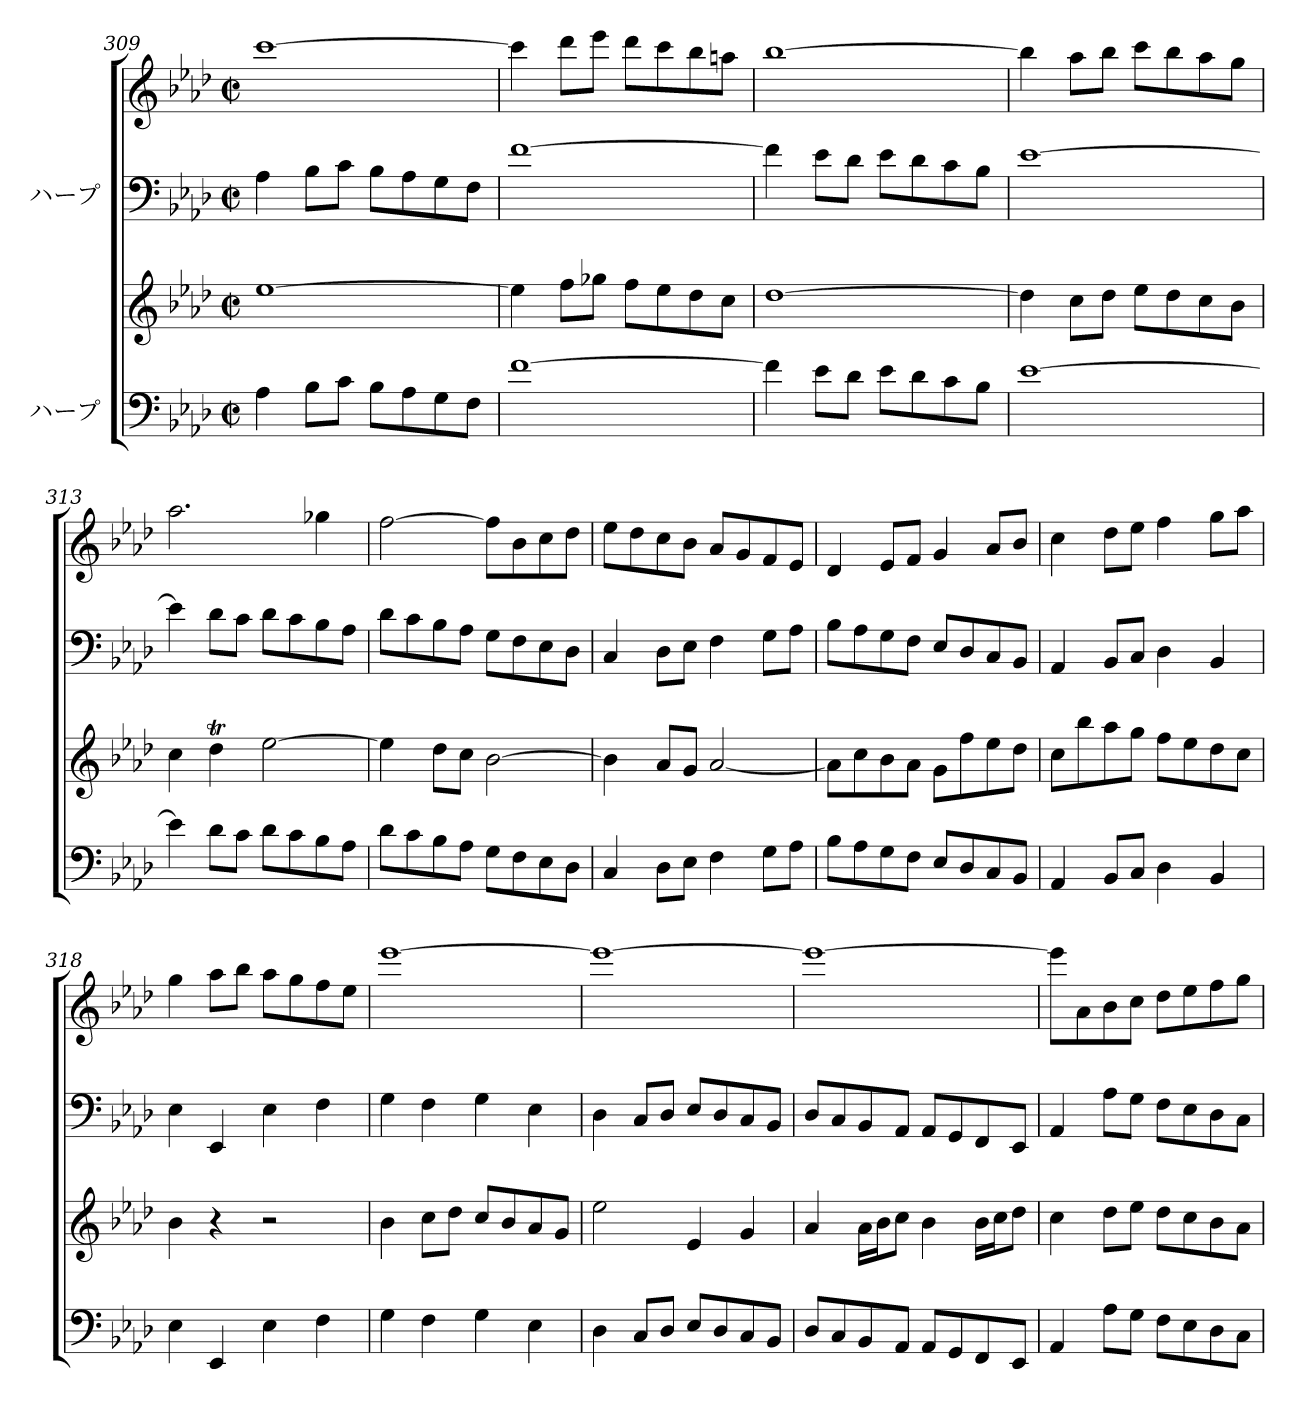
**kern	**kern	**kern	**kern
*part2	*part2	*part1	*part1
*staff4	*staff3	*staff2	*staff1
*I"ハープ	*	*I"ハープ	*
*clefF4	*clefG2	*clefF4	*clefG2
*k[b-e-a-d-]	*k[b-e-a-d-]	*k[b-e-a-d-]	*k[b-e-a-d-]
*M2/2	*M2/2	*M2/2	*M2/2
*met(c|)	*met(c|)	*met(c|)	*met(c|)
=309	=309	=309	=309
4A-\	[1ee-	4A-\	[1ccc
8B-\L	.	8B-\L	.
8c\J	.	8c\J	.
8B-\L	.	8B-\L	.
8A-\	.	8A-\	.
8G\	.	8G\	.
8F\J	.	8F\J	.
=310	=310	=310	=310
[1f	4ee-\]	[1f	4ccc\]
.	8ff\L	.	8ddd-\L
.	8gg-X\J	.	8eee-\J
.	8ff\L	.	8ddd-\L
.	8ee-\	.	8ccc\
.	8dd-\	.	8bb-\
.	8cc\J	.	8aan\J
=311	=311	=311	=311
4f\]	[1dd-	4f\]	[1bb-
8e-\L	.	8e-\L	.
8d-\J	.	8d-\J	.
8e-\L	.	8e-\L	.
8d-\	.	8d-\	.
8c\	.	8c\	.
8B-\J	.	8B-\J	.
!!LO:LB:g=z
=312	=312	=312	=312
[1e-	4dd-\]	[1e-	4bb-\]
.	8cc\L	.	8aa-\L
.	8dd-\J	.	8bb-\J
.	8ee-\L	.	8ccc\L
.	8dd-\	.	8bb-\
.	8cc\	.	8aa-\
.	8b-\J	.	8gg\J
=313	=313	=313	=313
4e-\]	4cc\	4e-\]	2.aa-\
8d-\L	4dd-T\	8d-\L	.
8c\J	.	8c\J	.
8d-\L	[2ee-\	8d-\L	.
8c\	.	8c\	.
8B-\	.	8B-\	4gg-X\
8A-\J	.	8A-\J	.
=314	=314	=314	=314
8d-\L	4ee-\]	8d-\L	[2ff\
8c\	.	8c\	.
8B-\	8dd-\L	8B-\	.
8A-\J	8cc\J	8A-\J	.
8G\L	[2b-\	8G\L	8ff\L]
8F\	.	8F\	8b-\
8E-\	.	8E-\	8cc\
8D-\J	.	8D-\J	8dd-\J
=315	=315	=315	=315
4C/	4b-\]	4C/	8ee-\L
.	.	.	8dd-\
8D-\L	8a-/L	8D-\L	8cc\
8E-\J	8g/J	8E-\J	8b-\J
4F\	[2a-/	4F\	8a-/L
.	.	.	8g/
8G\L	.	8G\L	8f/
8A-\J	.	8A-\J	8e-/J
=316	=316	=316	=316
8B-\L	8a-\L]	8B-\L	4d-/
8A-\	8cc\	8A-\	.
8G\	8b-\	8G\	8e-/L
8F\J	8a-\J	8F\J	8f/J
8E-/L	8g\L	8E-/L	4g/
8D-/	8ff\	8D-/	.
8C/	8ee-\	8C/	8a-/L
8BB-/J	8dd-\J	8BB-/J	8b-/J
!!LO:LB:g=z
=317	=317	=317	=317
4AA-/	8cc\L	4AA-/	4cc\
.	8bb-\	.	.
8BB-/L	8aa-\	8BB-/L	8dd-\L
8C/J	8gg\J	8C/J	8ee-\J
4D-\	8ff\L	4D-\	4ff\
.	8ee-\	.	.
4BB-/	8dd-\	4BB-/	8gg\L
.	8cc\J	.	8aa-\J
=318	=318	=318	=318
4E-\	4b-\	4E-\	4gg\
4EE-/	4r	4EE-/	8aa-\L
.	.	.	8bb-\J
4E-\	2r	4E-\	8aa-\L
.	.	.	8gg\
4F\	.	4F\	8ff\
.	.	.	8ee-\J
=319	=319	=319	=319
4G\	4b-\	4G\	[1eee-
4F\	8cc\L	4F\	.
.	8dd-\J	.	.
4G\	8cc/L	4G\	.
.	8b-/	.	.
4E-\	8a-/	4E-\	.
.	8g/J	.	.
=320	=320	=320	=320
4D-\	2ee-\	4D-\	1eee-_
8C/L	.	8C/L	.
8D-/J	.	8D-/J	.
8E-/L	4e-/	8E-/L	.
8D-/	.	8D-/	.
8C/	4g/	8C/	.
8BB-/J	.	8BB-/J	.
=321	=321	=321	=321
8D-/L	4a-/	8D-/L	1eee-_
8C/	.	8C/	.
8BB-/	16a-\LL	8BB-/	.
.	16b-\J	.	.
8AA-/J	8cc\J	8AA-/J	.
8AA-/L	4b-\	8AA-/L	.
8GG/	.	8GG/	.
8FF/	16b-\LL	8FF/	.
.	16cc\J	.	.
8EE-/J	8dd-\J	8EE-/J	.
!!LO:PB:g=z
=322	=322	=322	=322
4AA-/	4cc\	4AA-/	8eee-\L]
.	.	.	8a-\
8A-\L	8dd-\L	8A-\L	8b-\
8G\J	8ee-\J	8G\J	8cc\J
8F\L	8dd-\L	8F\L	8dd-\L
8E-\	8cc\	8E-\	8ee-\
8D-\	8b-\	8D-\	8ff\
8C\J	8a-\J	8C\J	8gg\J
=	=	=	=
*-	*-	*-	*-
